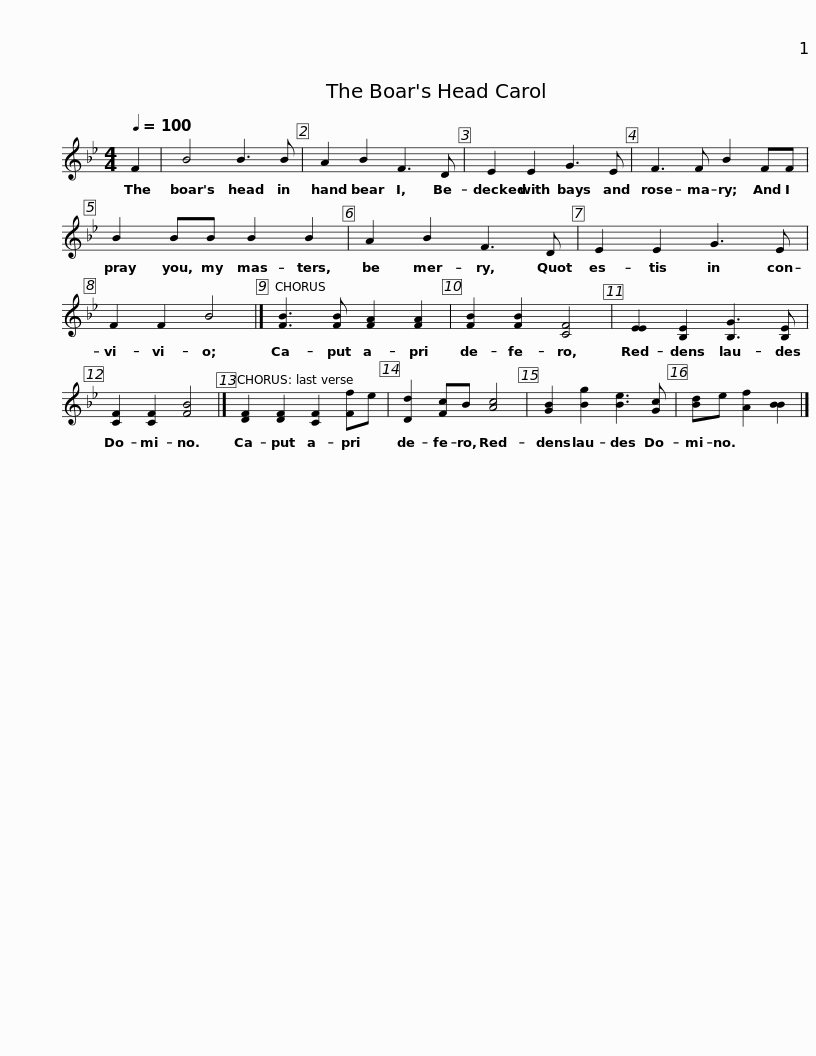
X:1
L:1/8
Q:1/4=100
M:4/4
I:linebreak $
K:Bb
V:1 treble
V:1
 F2 | B4 B3 B | A2 B2 F3 D | E2 E2 G3 E | F3 F B2 FF |$ %5
 B2 BB B2 B2 | A2 B2 F3 D | E2 E2 G3 E | F2 F2 B4 |] [FB]3 [FB] [FA]2 [FA]2 | %10
 [FB]2 [FB]2 [CF]4 |$ [EE]2 [B,E]2 [B,G]3 [B,E] | [CF]2 [CF]2 [FB]4 |] [DF]2 [DF]2 [CF]2 [Ff]e | [Dd]2 [Fc]B [Ac]4 | %15
 [GB]2 [Bg]2 [Be]3 [Gc] | [Bd]e [Af]2 [BB]2 |] %17
